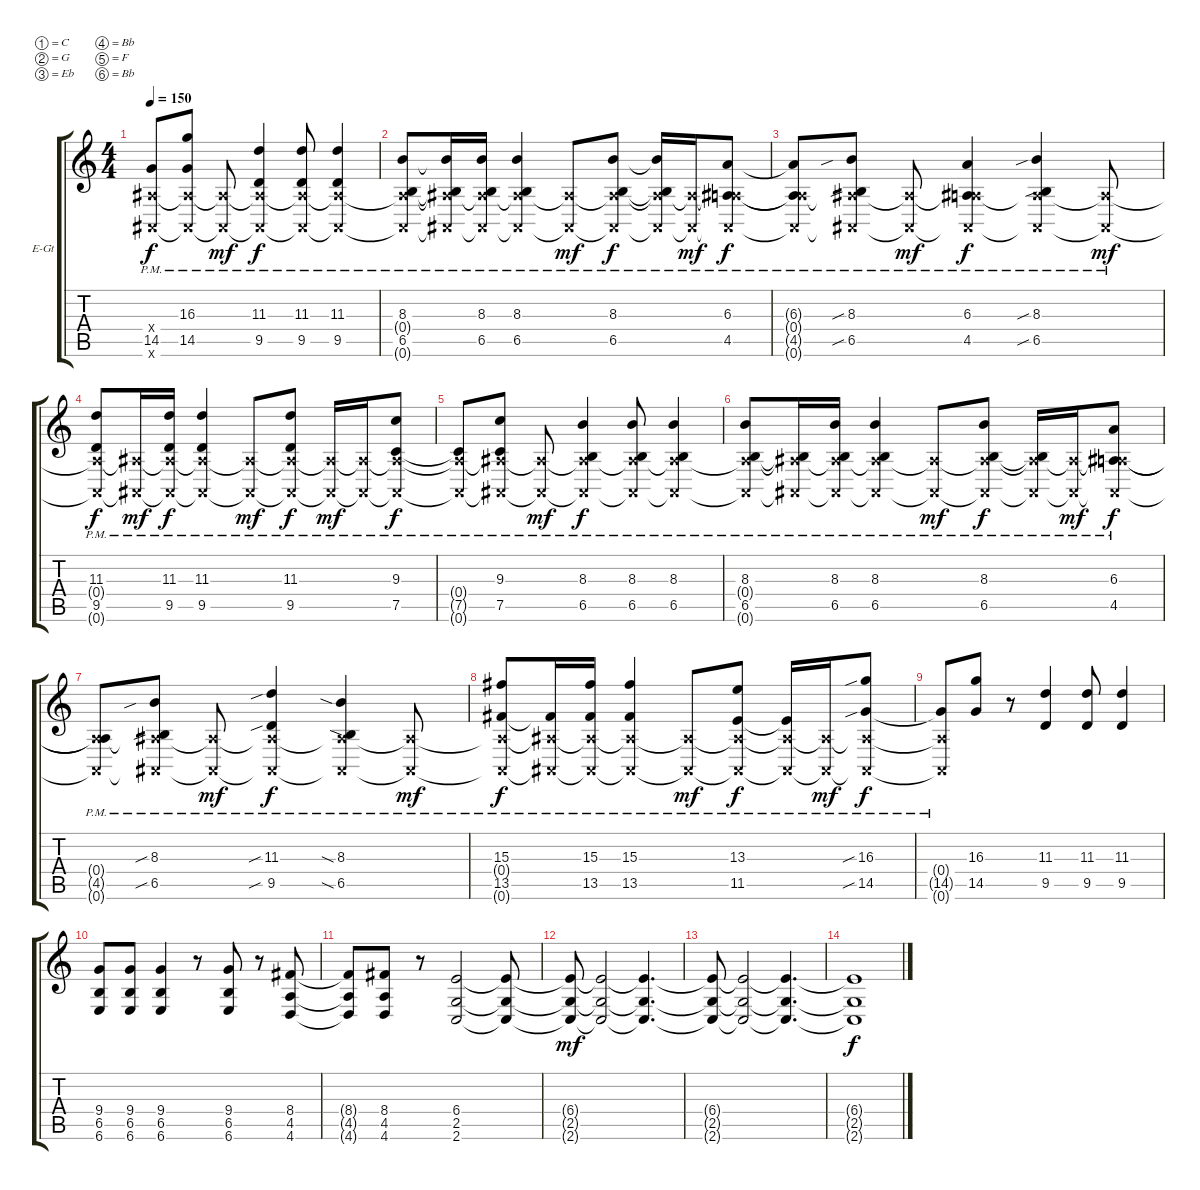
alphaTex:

\bracketExtendMode groupsimilarinstruments
\firstSystemTrackNameOrientation horizontal
\otherSystemsTrackNameOrientation horizontal
\track ("Drew" "E-Gt") {instrument distortionguitar}
\staff {score tabs}
\tuning (C4 G3 Eb3 Bb2 F2 Bb1)
\ts (4 4)
\tempo 150
\clef g2
\ks c
(0.4{pm x t} 14.5{t} 0.6{pm x t}).8{dy f} (16.3 14.5 0.4{pm x t} 0.6{pm x t}).8 (0.4{pm x t} 0.6{pm x t}).8{dy mf} (11.3 9.5 0.4{pm x t} 0.6{pm x t}).4{dy f} (11.3 9.5 0.4{pm x t} 0.6{pm x t}).8 (11.3 9.5 0.4{pm x t} 0.6{pm x t}).4 |
(8.3 6.5 0.4{pm x t} 0.6{pm x t}).8 (8.3{t} 6.5{t} 0.4{pm x t} 0.6{pm x t}).16 (8.3 6.5 0.4{pm x t} 0.6{pm x t}).16 (8.3 6.5 0.4{pm x t} 0.6{pm x t}).4 (0.4{pm x t} 0.6{pm x t}).8{dy mf} (8.3 6.5 0.4{pm x t} 0.6{pm x t}).8{dy f} (8.3{t} 6.5{t} 0.4{pm x t} 0.6{pm x t}).16 (0.4{pm x t} 0.6{pm x t}).16{dy mf} (6.3 4.5 0.4{pm x t} 0.6{pm x t}).8{dy f} |
(6.3{t} 4.5{t} 0.4{pm x t} 0.6{pm x t}).8 (8.3{sib} 6.5{sib} 0.4{pm x t} 0.6{pm x t}).8 (0.4{pm x t} 0.6{pm x t}).8{dy mf} (6.3 4.5 0.4{pm x t} 0.6{pm x t}).4{dy f} (8.3{sib} 6.5{sib} 0.4{pm x t} 0.6{pm x t}).4 (0.4{pm x t} 0.6{pm x t}).8{dy mf} |
(11.3 9.5 0.4{pm x t} 0.6{pm x t}).8{dy f} (0.4{pm x t} 0.6{pm x t}).16{dy mf} (11.3 9.5 0.4{pm x t} 0.6{pm x t}).16{dy f} (11.3 9.5 0.4{pm x t} 0.6{pm x t}).4 (0.4{pm x t} 0.6{pm x t}).8{dy mf} (11.3 9.5 0.4{pm x t} 0.6{pm x t}).8{dy f} (0.4{pm x t} 0.6{pm x t}).16{dy mf} (0.4{pm x t} 0.6{pm x t}).16 (9.3 7.5 0.4{pm x t} 0.6{pm x t}).8{dy f} |
(0.4{pm x t} 7.5{t} 0.6{pm x t}).8 (9.3 7.5 0.4{pm x t} 0.6{pm x t}).8 (0.4{pm x t} 0.6{pm x t}).8{dy mf} (8.3 6.5 0.4{pm x t} 0.6{pm x t}).4{dy f} (8.3 6.5 0.4{pm x t} 0.6{pm x t}).8 (8.3 6.5 0.4{pm x t} 0.6{pm x t}).4 |
(8.3 6.5 0.4{pm x t} 0.6{pm x t}).8 (0.4{pm x t} 6.5{t} 0.6{pm x t}).16 (8.3 6.5 0.4{pm x t} 0.6{pm x t}).16 (8.3 6.5 0.4{pm x t} 0.6{pm x t}).4 (0.4{pm x t} 0.6{pm x t}).8{dy mf} (8.3 6.5 0.4{pm x t} 0.6{pm x t}).8{dy f} (0.4{pm x t} 6.5{t} 0.6{pm x t}).16 (0.4{pm x t} 0.6{pm x t}).16{dy mf} (6.3 4.5 0.4{pm x t} 0.6{pm x t}).8{dy f} |
(0.4{pm x t} 4.5{t} 0.6{pm x t}).8 (8.3{sib} 6.5{sib} 0.4{pm x t} 0.6{pm x t}).8 (0.4{pm x t} 0.6{pm x t}).8{dy mf} (11.3{sib} 9.5{sib} 0.4{pm x t} 0.6{pm x t}).4{dy f} (8.3{sia} 6.5{sia} 0.4{pm x t} 0.6{pm x t}).4 (0.4{pm x t} 0.6{pm x t}).8{dy mf} |
(15.3 13.5 0.4{pm x t} 0.6{pm x t}).8{dy f} (0.4{pm x t} 13.5{t} 0.6{pm x t}).16 (15.3 13.5 0.4{pm x t} 0.6{pm x t}).16 (15.3 13.5 0.4{pm x t} 0.6{pm x t}).4 (0.4{pm x t} 0.6{pm x t}).8{dy mf} (13.3 11.5 0.4{pm x t} 0.6{pm x t}).8{dy f} (0.4{pm x t} 11.5{t} 0.6{pm x t}).16 (0.4{pm x t} 0.6{pm x t}).16{dy mf} (16.3{sib} 14.5{sib} 0.4{pm x t} 0.6{pm x t}).8{dy f} |
(0.4{pm x t} 14.5{t} 0.6{pm x t}).8 (16.3 14.5).8 r.8 (11.3 9.5).4 (11.3 9.5).8 (11.3 9.5).4 |
(9.4 6.5 6.6).8 (9.4 6.5 6.6).8 (9.4 6.5 6.6).4 r.8 (9.4 6.5 6.6).8 r.8 (8.4 4.5 4.6).8 |
(8.4{t} 4.5{t} 4.6{t}).8 (8.4 4.5 4.6).8 r.8 (6.4 2.5 2.6).2 (6.4{t} 2.5{t} 2.6{t}).8 |
(6.4{t} 2.5{t} 2.6{t}).8{dy mf} (6.4{t} 2.5{t} 2.6{t}).2 (6.4{t} 2.5{t} 2.6{t}).4{d} |
(6.4{t} 2.5{t} 2.6{t}).8 (6.4{t} 2.5{t} 2.6{t}).2 (6.4{t} 2.5{t} 2.6{t}).4{d} |
(6.4{t} 2.5{t} 2.6{t}).1{dy f}
